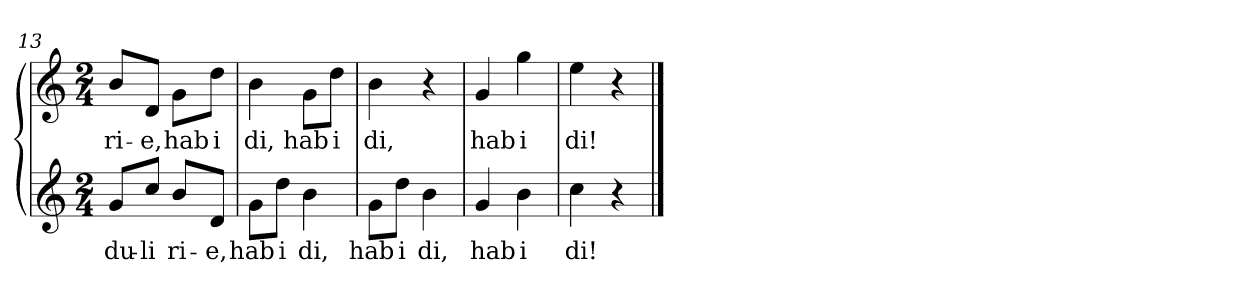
**kern	**text	**kern	**text
*part2	*part2	*part1	*part1
*staff2	*staff2	*staff1	*staff1
!!LO:LB:g=z
*clefG2	*	*clefG2	*
*k[]	*	*k[]	*
*a:	*	*a:	*
*M2/4	*	*M2/4	*
=13	=13	=13	=13
!	!LO:LY:b:color=#000000	!	!
!	!	!	!LO:LY:b:color=#000000
8gi/L	du-	8bi/L	ri-
!	!LO:LY:b:color=#000000	!	!
!	!	!	!LO:LY:b:color=#000000
8cci/J	-li	8di/J	-e,
!	!LO:LY:b:color=#000000	!	!
!	!	!	!LO:LY:b:color=#000000
8bi/L	ri-	8gi\L	hab
!	!LO:LY:b:color=#000000	!	!
!	!	!	!LO:LY:b:color=#000000
8di/J	-e,	8ddi\J	i
=14	=14	=14	=14
!	!LO:LY:b:color=#000000	!	!
!	!	!	!LO:LY:b:color=#000000
8gi\L	hab	4bi\	di,
!	!LO:LY:b:color=#000000	!	!
8ddi\J	i	.	.
!	!LO:LY:b:color=#000000	!	!
!	!	!	!LO:LY:b:color=#000000
4bi\	di,	8gi\L	hab
!	!	!	!LO:LY:b:color=#000000
.	.	8ddi\J	i
=15	=15	=15	=15
!	!LO:LY:b:color=#000000	!	!
!	!	!	!LO:LY:b:color=#000000
8gi\L	hab	4bi\	di,
!	!LO:LY:b:color=#000000	!	!
8ddi\J	i	.	.
!	!LO:LY:b:color=#000000	!	!
4bi\	di,	4r	.
=16	=16	=16	=16
!	!LO:LY:b:color=#000000	!	!
!	!	!	!LO:LY:b:color=#000000
4gi/	hab	4gi/	hab
!	!LO:LY:b:color=#000000	!	!
!	!	!	!LO:LY:b:color=#000000
4bi\	i	4ggi\	i
=17	=17	=17	=17
!	!LO:LY:b:color=#000000	!	!
!	!	!	!LO:LY:b:color=#000000
4cci\	di!	4eei\	di!
4r	.	4r	.
==	==	==	==
*-	*-	*-	*-
